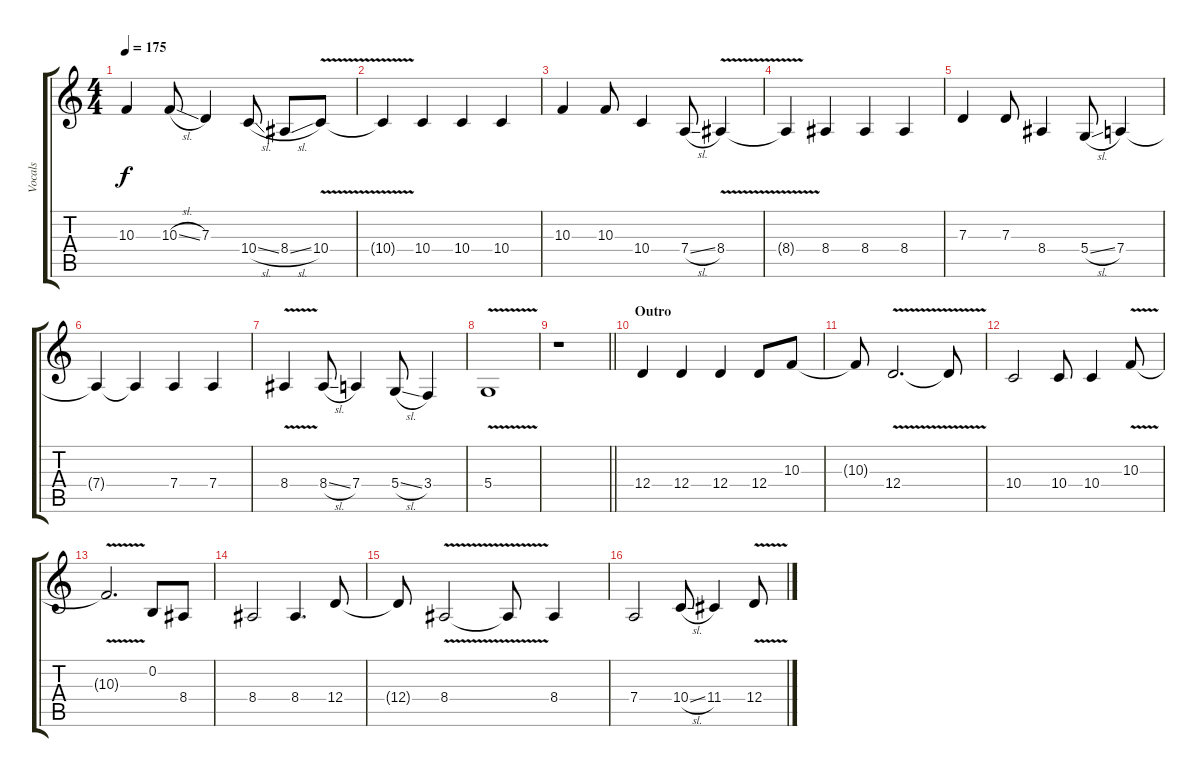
\track ("Vocals" "Vocals") {instrument lead6voice}
\staff {score tabs}
\tuning (E4 B3 G3 D3 A2 E2) {hide}
\ts (4 4)
\tempo 175
\clef g2
\ks c
10.3.4{dy f} 10.3{sl}.8 7.3.4 10.4{sl}.8 8.4{sl}.8 10.4{v}.8 |
10.4{t}.4 10.4.4 10.4.4 10.4.4 |
10.3.4 10.3.8 10.4.4 7.4{sl}.8 8.4{v}.4 |
8.4{t}.4 8.4.4 8.4.4 8.4.4 |
7.3.4 7.3.8 8.4.4 5.4{sl}.8 7.4.4 |
7.4{t}.4 7.4{t}.4 7.4.4 7.4.4 |
8.4{v}.4 8.4{sl}.8 7.4.4 5.4{sl}.8 3.4.4 |
5.4{v}.1 |
\barLineRight lightlight
r.1 |
\section ("" "Outro")
12.4.4 12.4.4 12.4.4 12.4.8 10.3.8 |
10.3{t}.8 12.4{v}.2{d} 12.4{t}.8 |
10.4.2 10.4.8 10.4.4 10.3{v}.8 |
10.3{t}.2{d} 0.2.8 8.4.8 |
8.4.2 8.4.4{d} 12.4.8 |
12.4{t}.8 8.4{v}.2 8.4{t}.8 8.4.4 |
7.4.2 10.4{sl}.8 11.4.4 12.4{v}.8
